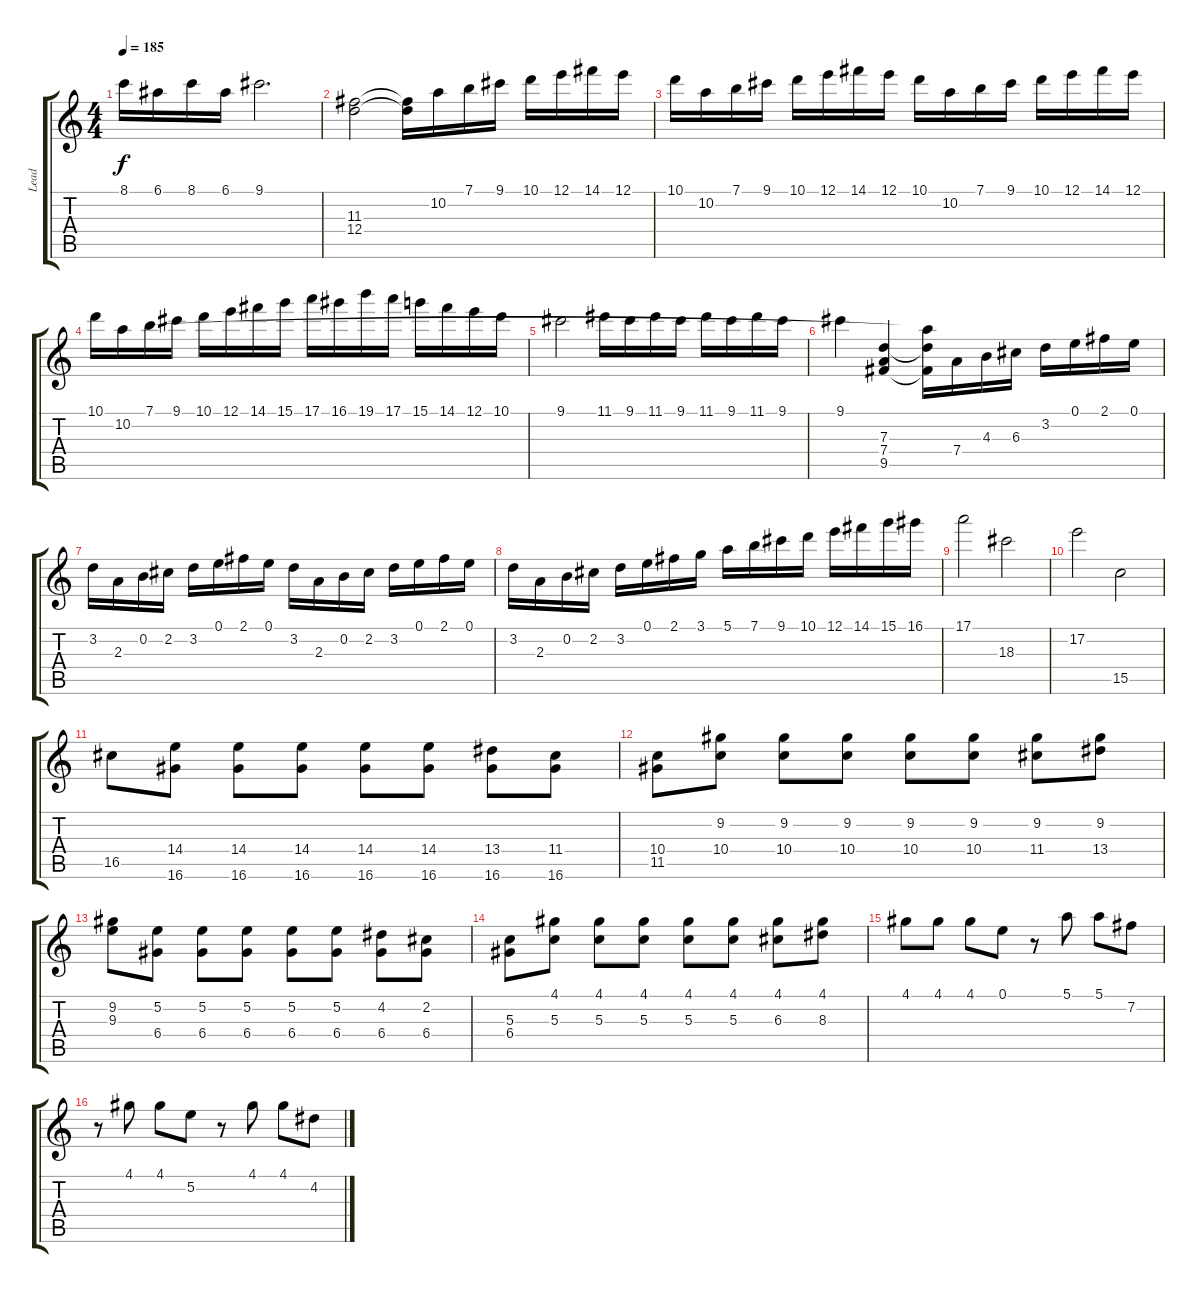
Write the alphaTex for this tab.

\track ("Lead" "Lead") {instrument distortionguitar}
\staff {score tabs}
\tuning (E4 B3 G3 D3 A2 E2) {hide}
\ts (4 4)
\tempo 185
\clef g2
\ks c
8.1.16{dy f} 6.1.16 8.1.16 6.1.16 9.1.2{d} |
(11.3 12.4).2 (11.3{t} 12.4{t}).16 10.2.16 7.1.16 9.1.16 10.1.16 12.1.16 14.1.16 12.1.16 |
10.1.16 10.2.16 7.1.16 9.1.16 10.1.16 12.1.16 14.1.16 12.1.16 10.1.16 10.2.16 7.1.16 9.1.16 10.1.16 12.1.16 14.1.16 12.1.16 |
10.1.16 10.2.16 7.1.16 9.1.16 10.1.16 12.1.16 14.1.16 15.1.16 17.1.16 16.1.16 19.1.16 17.1.16 15.1.16 14.1.16 12.1.16 10.1.16 |
9.1.2 11.1.16 9.1.16 11.1.16 9.1.16 11.1.16 9.1.16 11.1.16 9.1.16 |
9.1.4 (7.3 7.4 9.5).4 (10.2{t} 7.3{t} 9.5{t}).16 7.4.16 4.3.16 6.3.16 3.2.16 0.1.16 2.1.16 0.1.16 |
3.2.16 2.3.16 0.2.16 2.2.16 3.2.16 0.1.16 2.1.16 0.1.16 3.2.16 2.3.16 0.2.16 2.2.16 3.2.16 0.1.16 2.1.16 0.1.16 |
3.2.16 2.3.16 0.2.16 2.2.16 3.2.16 0.1.16 2.1.16 3.1.16 5.1.16 7.1.16 9.1.16 10.1.16 12.1.16 14.1.16 15.1.16 16.1.16 |
17.1.2 18.3.2 |
17.2.2 15.5.2 |
16.5.8 (14.4 16.6).8 (14.4 16.6).8 (14.4 16.6).8 (14.4 16.6).8 (14.4 16.6).8 (13.4 16.6).8 (11.4 16.6).8 |
(10.4 11.5).8 (9.2 10.4).8 (9.2 10.4).8 (9.2 10.4).8 (9.2 10.4).8 (9.2 10.4).8 (9.2 11.4).8 (9.2 13.4).8 |
(9.2 9.3).8 (5.2 6.4).8 (5.2 6.4).8 (5.2 6.4).8 (5.2 6.4).8 (5.2 6.4).8 (4.2 6.4).8 (2.2 6.4).8 |
(5.3 6.4).8 (4.1 5.3).8 (4.1 5.3).8 (4.1 5.3).8 (4.1 5.3).8 (4.1 5.3).8 (4.1 6.3).8 (4.1 8.3).8 |
4.1.8 4.1.8 4.1.8 0.1.8 r.8 5.1.8 5.1.8 7.2.8 |
r.8 4.1.8 4.1.8 5.2.8 r.8 4.1.8 4.1.8 4.2.8
